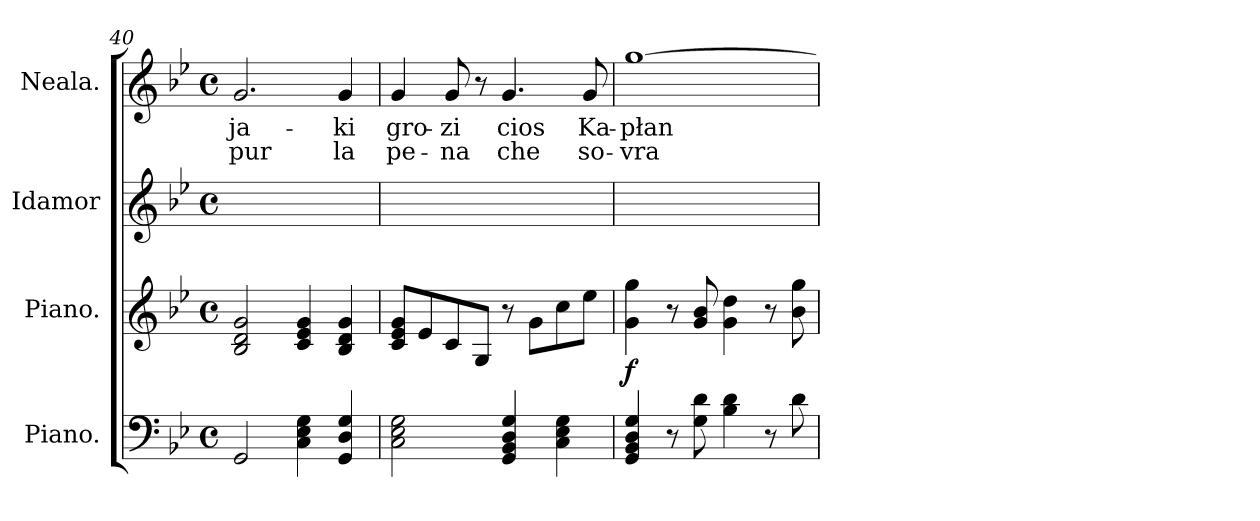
**kern	**kern	**dynam	**kern	**kern	**text	**text
*part4	*part3	*part3	*part2	*part1	*part1	*part1
*staff4	*staff3	*staff3	*staff2	*staff1	*staff1	*staff1
*I"Piano.	*I"Piano.	*	*I"Idamor	*I"Neala.	*	*
*	*	*	*I'I.	*I'N.	*	*
*clefF4	*clefG2	*	*clefG2	*clefG2	*	*
*k[b-e-]	*k[b-e-]	*	*k[b-e-]	*k[b-e-]	*	*
*g:	*g:	*	*g:	*g:	*	*
*M4/4	*M4/4	*	*M4/4	*M4/4	*	*
*met(c)	*met(c)	*	*met(c)	*met(c)	*	*
=40	=40	=40	=40	=40	=40	=40
2GG/	2B-/ 2d/ 2g/	.	1ryy	2.g/	ja-	pur
4C\ 4E-\ 4G\	4c/ 4e-/ 4g/	.	.	.	.	.
4GG/ 4D/ 4G/	4B-/ 4d/ 4g/	.	.	4g/	-ki	la
=41	=41	=41	=41	=41	=41	=41
2C\ 2E-\ 2G\	8c/ 8e-/ 8g/L	.	1ryy	4g/	gro-	pe-
.	8e-/	.	.	.	.	.
.	8c/	.	.	8g/	-zi	-na
.	8G/J	.	.	8r	.	.
4GG/ 4BB-/ 4D/ 4G/	8r	.	.	4.g/	cios	che
.	8g\L	.	.	.	.	.
4C\ 4E-\ 4G\	8cc\	.	.	.	.	.
.	8ee-\J	.	.	8g/	Ka-	so-
=42	=42	=42	=42	=42	=42	=42
4GG/ 4BB-/ 4D/ 4G/	4g\ 4gg\	f	1ryy	[1gg	-płan-	-vra-
8r	8r	.	.	.	.	.
8G\ 8d\	8g/ 8b-/	.	.	.	.	.
4B-\ 4d\	4g\ 4dd\	.	.	.	.	.
8r	8r	.	.	.	.	.
8d\	8b-\ 8gg\	.	.	.	.	.
=	=	=	=	=	=	=
*-	*-	*-	*-	*-	*-	*-
